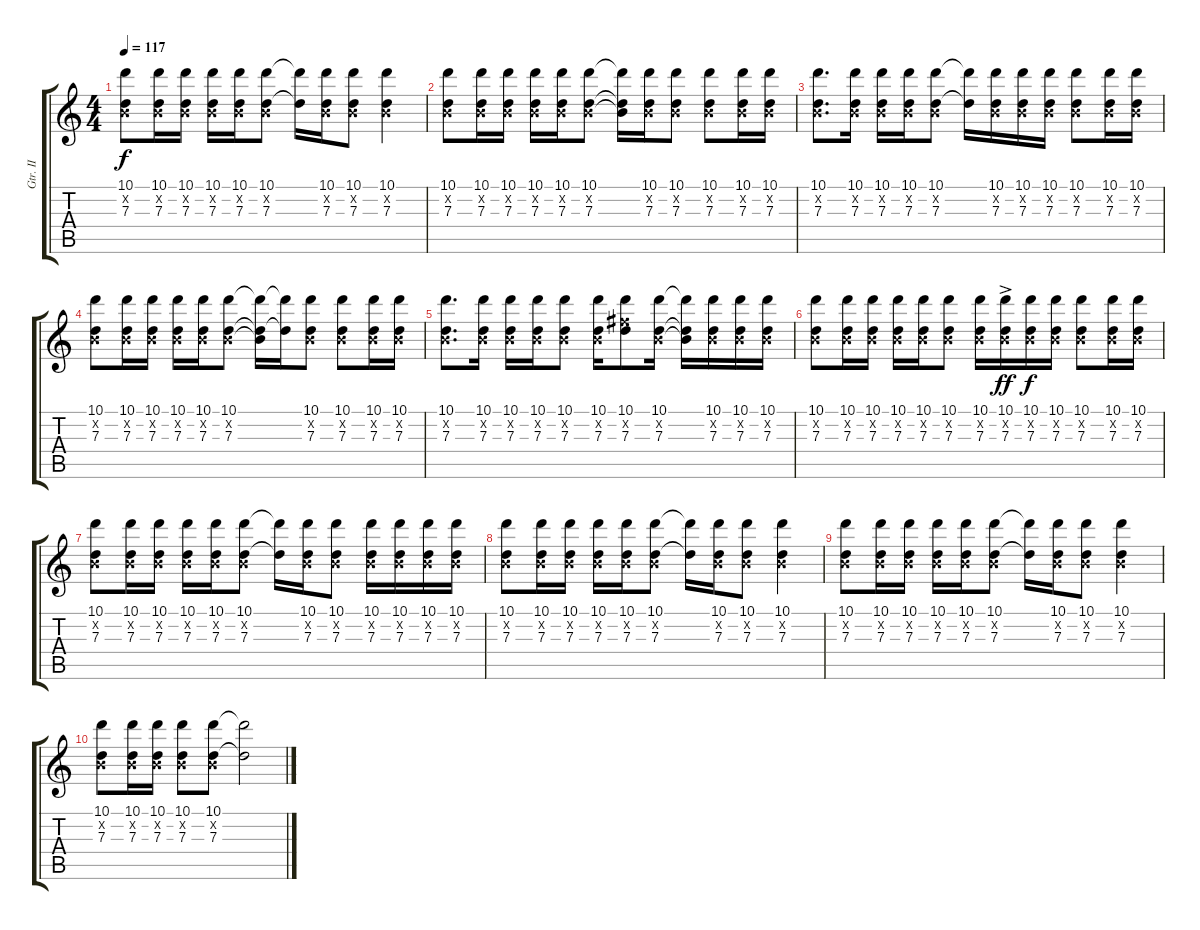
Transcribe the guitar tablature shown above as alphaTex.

\track ("Gtr. II" "Gtr. II") {instrument electricguitarclean}
\staff {score tabs}
\tuning (E4 B3 G3 D3 A2 E2) {hide}
\ts (4 4)
\tempo 117
\clef g2
\ks c
(10.1 0.2{x} 7.3).8{dy f} (10.1 0.2{x} 7.3).16 (10.1 0.2{x} 7.3).16 (10.1 0.2{x} 7.3).16 (10.1 0.2{x} 7.3).16 (10.1 0.2{x} 7.3).8 (10.1{t} 7.3{t}).16 (10.1 0.2{x} 7.3).16 (10.1 0.2{x} 7.3).8 (10.1 0.2{x} 7.3).4 |
(10.1 0.2{x} 7.3).8 (10.1 0.2{x} 7.3).16 (10.1 0.2{x} 7.3).16 (10.1 0.2{x} 7.3).16 (10.1 0.2{x} 7.3).16 (10.1 0.2{x} 7.3).8 (10.1{t} 0.2{t} 7.3{t}).16 (10.1 0.2{x} 7.3).16 (10.1 0.2{x} 7.3).8 (10.1 0.2{x} 7.3).8 (10.1 0.2{x} 7.3).16 (10.1 0.2{x} 7.3).16 |
(10.1 0.2{x} 7.3).8{d} (10.1 0.2{x} 7.3).16 (10.1 0.2{x} 7.3).16 (10.1 0.2{x} 7.3).16 (10.1 0.2{x} 7.3).8 (10.1{t} 7.3{t}).16 (10.1 0.2{x} 7.3).16 (10.1 0.2{x} 7.3).16 (10.1 0.2{x} 7.3).16 (10.1 0.2{x} 7.3).8 (10.1 0.2{x} 7.3).16 (10.1 0.2{x} 7.3).16 |
(10.1 0.2{x} 7.3).8 (10.1 0.2{x} 7.3).16 (10.1 0.2{x} 7.3).16 (10.1 0.2{x} 7.3).16 (10.1 0.2{x} 7.3).16 (10.1 0.2{x} 7.3).8 (10.1{t} 0.2{t} 7.3{t}).16 (10.1{t} 7.3{t}).16 (10.1 0.2{x} 7.3).8 (10.1 0.2{x} 7.3).8 (10.1 0.2{x} 7.3).16 (10.1 0.2{x} 7.3).16 |
(10.1 0.2{x} 7.3).8{d} (10.1 0.2{x} 7.3).16 (10.1 0.2{x} 7.3).16 (10.1 0.2{x} 7.3).16 (10.1 0.2{x} 7.3).8 (10.1 0.2{x} 7.3).16 (10.1 7.2{x} 7.3).8 (10.1 0.2{x} 7.3).16 (10.1{t} 0.2{t} 7.3{t}).16 (10.1 0.2{x} 7.3).16 (10.1 0.2{x} 7.3).16 (10.1 0.2{x} 7.3).16 |
(10.1 0.2{x} 7.3).8 (10.1 0.2{x} 7.3).16 (10.1 0.2{x} 7.3).16 (10.1 0.2{x} 7.3).16 (10.1 0.2{x} 7.3).16 (10.1 0.2{x} 7.3).8 (10.1 0.2{x} 7.3).16 (10.1{ac} 0.2{ac x} 7.3{ac}).16{dy ff} (10.1 0.2{x} 7.3).16{dy f} (10.1 0.2{x} 7.3).16 (10.1 0.2{x} 7.3).8 (10.1 0.2{x} 7.3).16 (10.1 0.2{x} 7.3).16 |
(10.1 0.2{x} 7.3).8 (10.1 0.2{x} 7.3).16 (10.1 0.2{x} 7.3).16 (10.1 0.2{x} 7.3).16 (10.1 0.2{x} 7.3).16 (10.1 0.2{x} 7.3).8 (10.1{t} 7.3{t}).16 (10.1 0.2{x} 7.3).16 (10.1 0.2{x} 7.3).8 (10.1 0.2{x} 7.3).16 (10.1 0.2{x} 7.3).16 (10.1 0.2{x} 7.3).16 (10.1 0.2{x} 7.3).16 |
(10.1 0.2{x} 7.3).8 (10.1 0.2{x} 7.3).16 (10.1 0.2{x} 7.3).16 (10.1 0.2{x} 7.3).16 (10.1 0.2{x} 7.3).16 (10.1 0.2{x} 7.3).8 (10.1{t} 7.3{t}).16 (10.1 0.2{x} 7.3).16 (10.1 0.2{x} 7.3).8 (10.1 0.2{x} 7.3).4 |
(10.1 0.2{x} 7.3).8 (10.1 0.2{x} 7.3).16 (10.1 0.2{x} 7.3).16 (10.1 0.2{x} 7.3).16 (10.1 0.2{x} 7.3).16 (10.1 0.2{x} 7.3).8 (10.1{t} 7.3{t}).16 (10.1 0.2{x} 7.3).16 (10.1 0.2{x} 7.3).8 (10.1 0.2{x} 7.3).4 |
(10.1 0.2{x} 7.3).8 (10.1 0.2{x} 7.3).16 (10.1 0.2{x} 7.3).16 (10.1 0.2{x} 7.3).8 (10.1 0.2{x} 7.3).8 (10.1{t} 7.3{t}).2
